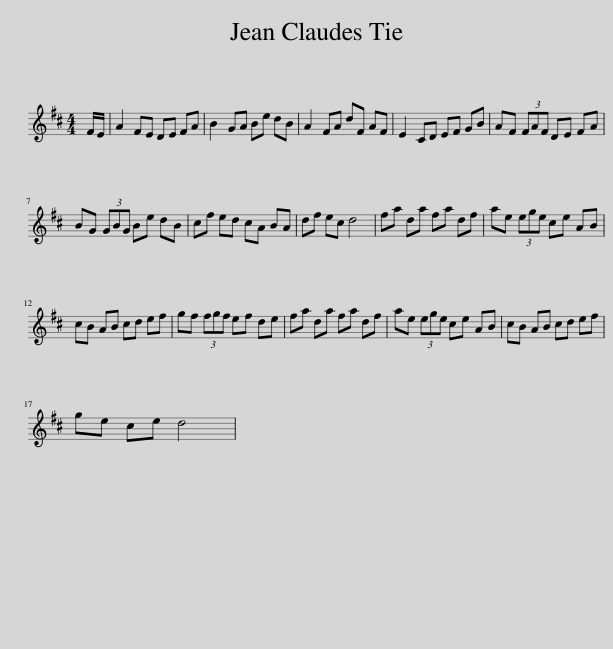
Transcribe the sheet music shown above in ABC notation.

X:1
L:1/8
M:4/4
I:linebreak $
K:D
V:1 treble
V:1
 F/E/ | A2 FE DE FA | B2 GA Be dB | A2 FA dF AF | E2 CD EF GB | %5
 AF (3FAF DE FA |$ BG (3GBG Be dB | cf ed cA BA | df ec d4 | fa da fa df | %10
 ae (3ege ce AB |$ cB AB cd ef | gf (3fgf ef de | fa da fa df | ae (3ege ce AB | %15
 cB AB cd ef |$ ge ce d4 | %17
